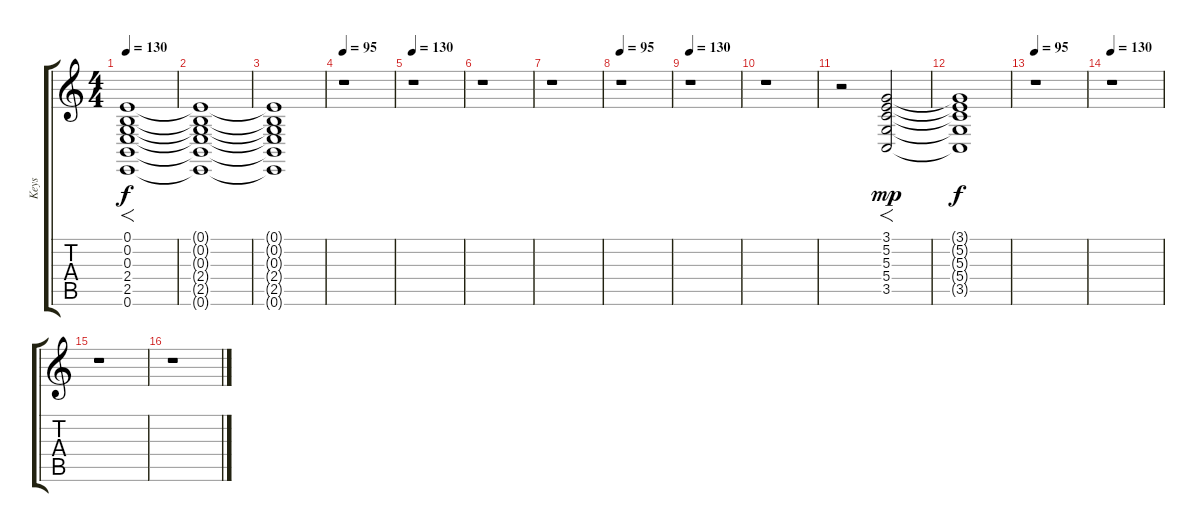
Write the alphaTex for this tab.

\track ("Keys" "Keys") {instrument rockorgan}
\staff {score tabs}
\tuning (E4 B3 G3 D3 A2 E2) {hide}
\ts (4 4)
\tempo 130
\clef g2
\ks c
(0.1 0.2 0.3 2.4 2.5 0.6).1{f dy f instrument acousticgrandpiano} |
(0.1{t} 0.2{t} 0.3{t} 2.4{t} 2.5{t} 0.6{t}).1 |
(0.1{t} 0.2{t} 0.3{t} 2.4{t} 2.5{t} 0.6{t}).1 |
\tempo 95
r.1 |
\tempo 130
r.1 |
r.1 |
r.1 |
\tempo 95
r.1 |
\tempo 130
r.1 |
r.1 |
r.2 (3.1 5.2 5.3 5.4 3.5).2{f dy mp} |
(3.1{t} 5.2{t} 5.3{t} 5.4{t} 3.5{t}).1{dy f} |
\tempo 95
r.1 |
\tempo 130
r.1 |
r.1 |
r.1
